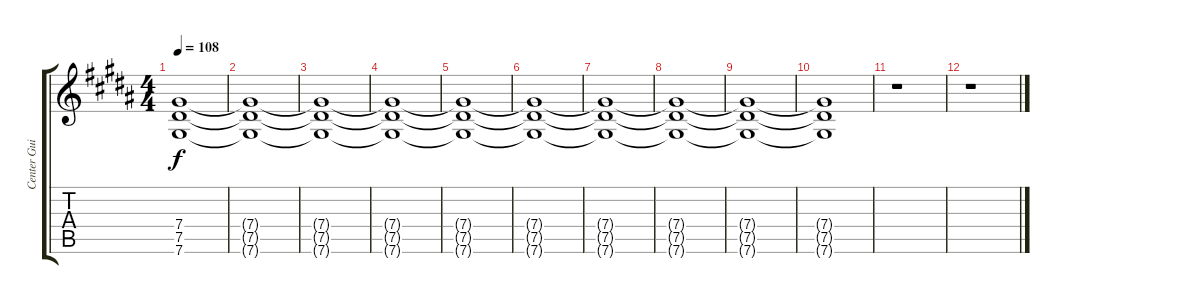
\track ("Center Guitar" "Center Gui") {instrument distortionguitar}
\staff {score tabs}
\tuning (Eb4 Bb3 Gb3 Db3 Ab2 Db2) {hide}
\ts (4 4)
\tempo 108
\clef g2
\ks b
(7.4{t} 7.5{t} 7.6{t}).1{dy f} |
(7.4{t} 7.5{t} 7.6{t}).1 |
(7.4{t} 7.5{t} 7.6{t}).1{volume 4} |
(7.4{t} 7.5{t} 7.6{t}).1 |
(7.4{t} 7.5{t} 7.6{t}).1 |
(7.4{t} 7.5{t} 7.6{t}).1 |
(7.4{t} 7.5{t} 7.6{t}).1{volume 0} |
(7.4{t} 7.5{t} 7.6{t}).1 |
(7.4{t} 7.5{t} 7.6{t}).1 |
(7.4{t} 7.5{t} 7.6{t}).1 |
r.1 |
r.1
